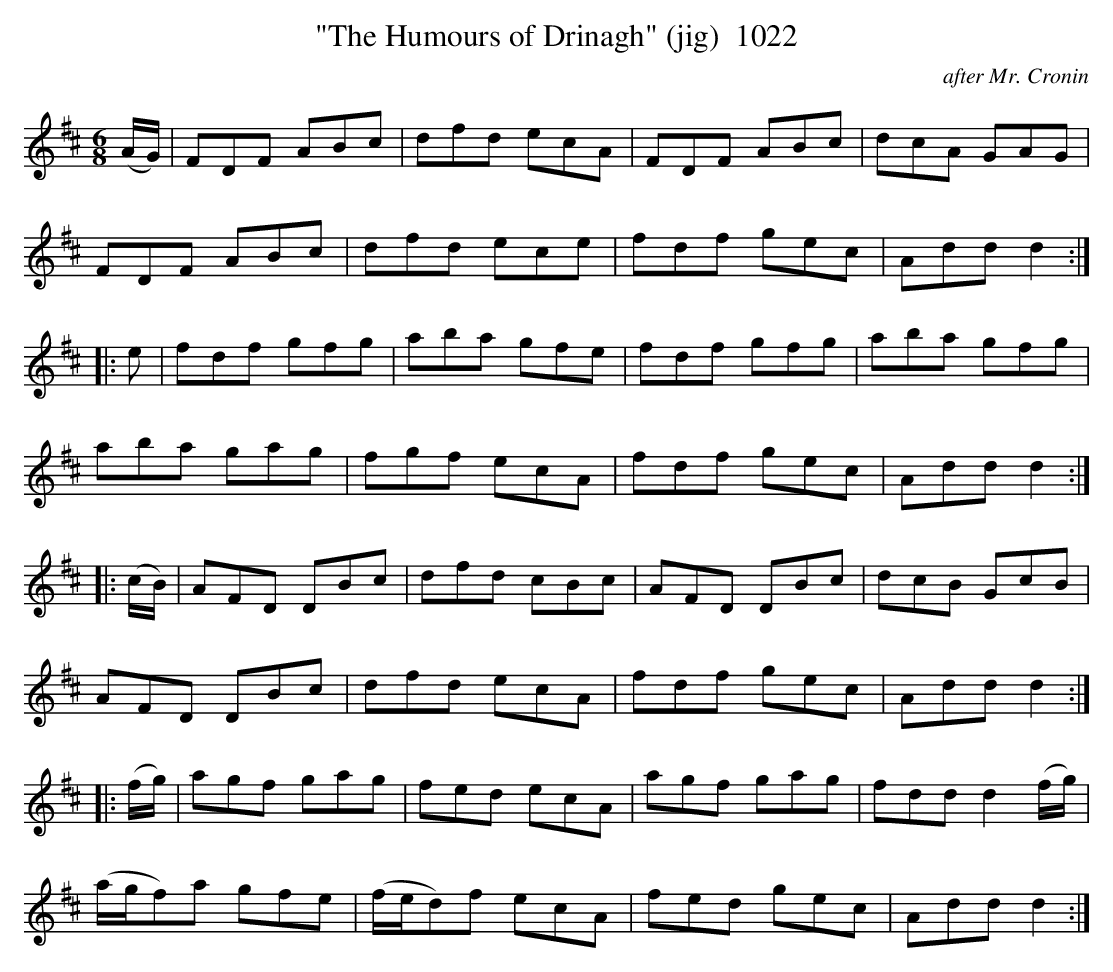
X:1
T:"The Humours of Drinagh" (jig)  1022
C:after Mr. Cronin
BRENNAN July 2003 (HTTP://WWW.SOSYOURMOM.COM)
M:6/8
L:1/8
K:D
(A/2G/2)|FDF ABc|dfd ecA|FDF ABc|dcA GAG|
FDF ABc|dfd ece|fdf gec|Add d2:|
|:e|fdf gfg|aba gfe|fdf gfg|aba gfg|
aba gag|fgf ecA|fdf gec|Add d2:|
|:(c/2B/2)|AFD DBc|dfd cBc|AFD DBc|dcB GcB|
AFD DBc|dfd ecA|fdf gec|Add d2:|
|:(f/2g/2)|agf gag|fed ecA|agf gag|fdd d2(f/2g/2)|
(a/2g/2f)a gfe|(f/2e/2d)f ecA|fed gec|Add d2:|
